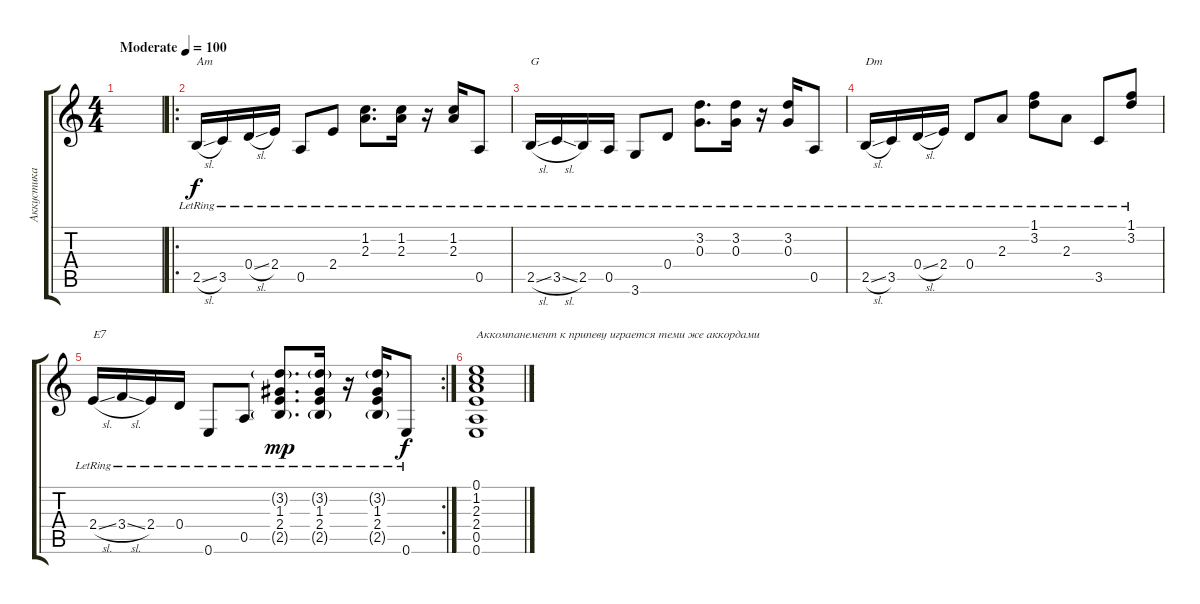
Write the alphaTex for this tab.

\track ("Аккустика" "Аккустика") {instrument acousticguitarsteel}
\staff {score tabs}
\tuning (E4 B3 G3 D3 A2 E2) {hide}
\ts (4 4)
\tempo (100 "Moderate")
\clef g2
\ks c
|
\ro
2.5{sl lr}.16{txt "Am"} 3.5{lr}.16 0.4{sl lr}.16 2.4{lr}.16 0.5{lr}.8 2.4{lr}.8 (1.2{lr} 2.3{lr}).8{d} (1.2{lr} 2.3{lr}).16 r.16 (1.2{lr} 2.3{lr}).16 0.5{lr}.8 |
2.5{sl lr}.16{txt "G"} 3.5{sl lr}.16 2.5{lr}.16 0.5{lr}.16 3.6{lr}.8 0.4{lr}.8 (3.2{lr} 0.3{lr}).8{d} (3.2{lr} 0.3{lr}).16 r.16 (3.2{lr} 0.3{lr}).16 0.5{lr}.8 |
2.5{sl lr}.16{txt "Dm"} 3.5{lr}.16 0.4{sl lr}.16 2.4{lr}.16 0.4{lr}.8 2.3{lr}.8 (1.1{lr} 3.2{lr}).8 2.3{lr}.8 3.5{lr}.8 (1.1{lr} 3.2{lr}).8 |
\rc 2
2.4{sl lr}.16{txt "E7"} 3.4{sl lr}.16 2.4{lr}.16 0.4{lr}.16 0.6{lr}.8 0.5{lr}.8 (3.2{g lr} 1.3{lr} 2.4{lr} 2.5{g lr}).8{d dy mp} (3.2{g lr} 1.3{lr} 2.4{lr} 2.5{g lr}).16 r.16 (3.2{g lr} 1.3{lr} 2.4{lr} 2.5{g lr}).16 0.6{lr}.8{dy f} |
(0.1 1.2 2.3 2.4 0.5 0.6).1{txt "Аккомпанемент к припеву играется теми же аккордами"}
